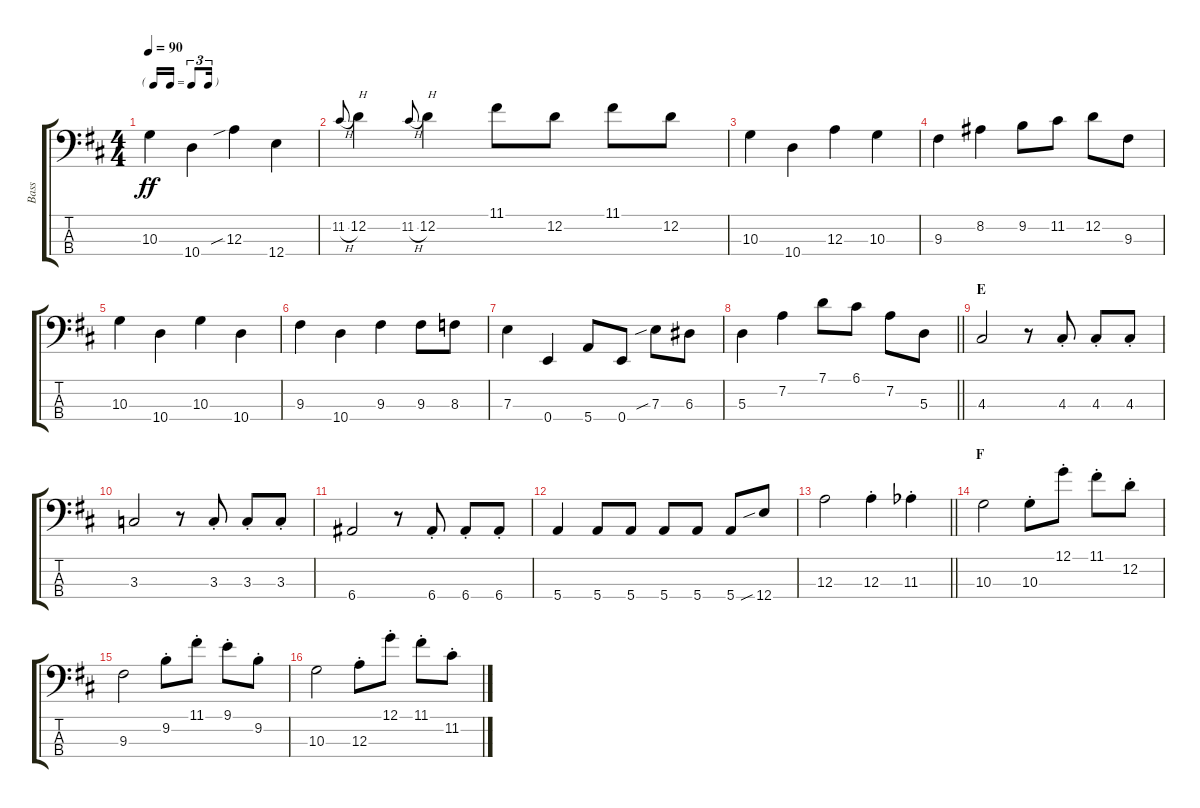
\track ("Bass" "Bass") {instrument electricbasspick}
\staff {score tabs}
\tuning (G2 D2 A1 E1) {hide}
\ts (4 4)
\tf triplet16th
\tempo 90
\clef f4
\ks d
10.3.4{dy ff} 10.4.4 12.3{sib}.4 12.4.4 |
11.2{h}.8{gr onbeat} 12.2.4{txt "H"} 11.2{h}.8{gr onbeat} 12.2.4{txt "H"} 11.1.8 12.2.8 11.1.8 12.2.8 |
10.3.4 10.4.4 12.3.4 10.3.4 |
9.3.4 8.2.4 9.2.8 11.2.8 12.2.8 9.3.8 |
10.3.4 10.4.4 10.3.4 10.4.4 |
9.3.4 10.4.4 9.3.4 9.3.8 8.3.8 |
7.3.4 0.4.4 5.4.8 0.4.8 7.3{sib}.8 6.3.8 |
\barLineRight lightlight
5.3.4 7.2.4 7.1.8 6.1.8 7.2.8 5.3.8 |
\section ("" "E")
4.3.2 r.8 4.3{st}.8 4.3{st}.8 4.3{st}.8 |
3.3.2 r.8 3.3{st}.8 3.3{st}.8 3.3{st}.8 |
6.4.2 r.8 6.4{st}.8 6.4{st}.8 6.4{st}.8 |
5.4.4 5.4.8 5.4.8 5.4.8 5.4.8 5.4.8 12.4{sib}.8 |
\barLineRight lightlight
12.3.2 12.3{st}.4 11.3{st acc b}.4 |
\section ("" "F")
10.3.2 10.3{st}.8 12.1{st}.8 11.1{st}.8 12.2{st}.8 |
9.3.2 9.2{st}.8 11.1{st}.8 9.1{st}.8 9.2{st}.8 |
10.3.2 12.3{st}.8 12.1{st}.8 11.1{st}.8 11.2{st}.8
